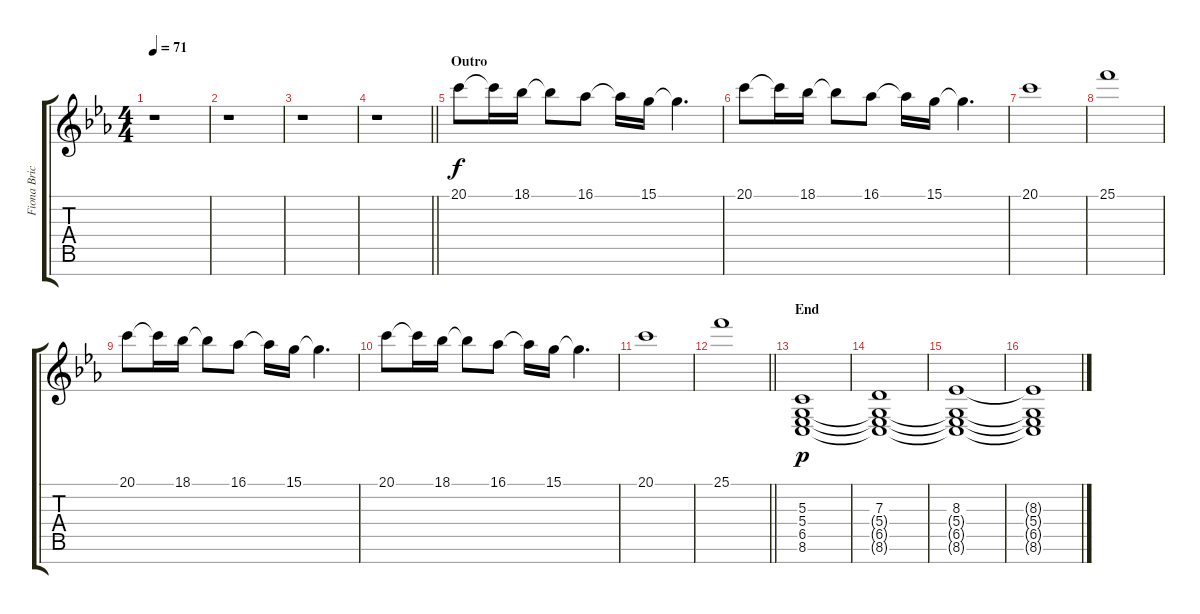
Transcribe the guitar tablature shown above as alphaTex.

\track ("Fiona Brice [Keyboards]" "Fiona Bric") {instrument pad2warm}
\staff {score tabs}
\tuning (E4 B3 G3 D3 A2 E2 B1) {hide}
\ts (4 4)
\tempo 71
\clef g2
\ks cminor
r.1{dy p} |
r.1 |
r.1 |
\barLineRight lightlight
r.1 |
\section ("" "Outro")
20.1.8{dy f instrument fx5brightness} 20.1{t}.16 18.1.16 18.1{t}.8 16.1.8 16.1{t}.16 15.1.16 15.1{t}.4{d} |
20.1.8 20.1{t}.16 18.1.16 18.1{t}.8 16.1.8 16.1{t}.16 15.1.16 15.1{t}.4{d} |
20.1.1 |
25.1.1 |
20.1.8 20.1{t}.16 18.1.16 18.1{t}.8 16.1.8 16.1{t}.16 15.1.16 15.1{t}.4{d} |
20.1.8 20.1{t}.16 18.1.16 18.1{t}.8 16.1.8 16.1{t}.16 15.1.16 15.1{t}.4{d} |
20.1.1 |
\barLineRight lightlight
25.1.1 |
\section ("" "End")
(5.3 5.4 6.5 8.6).1{dy p instrument pad2warm} |
(7.3 5.4{t} 6.5{t} 8.6{t}).1 |
(8.3 5.4{t} 6.5{t} 8.6{t}).1 |
(8.3{t} 5.4{t} 6.5{t} 8.6{t}).1
